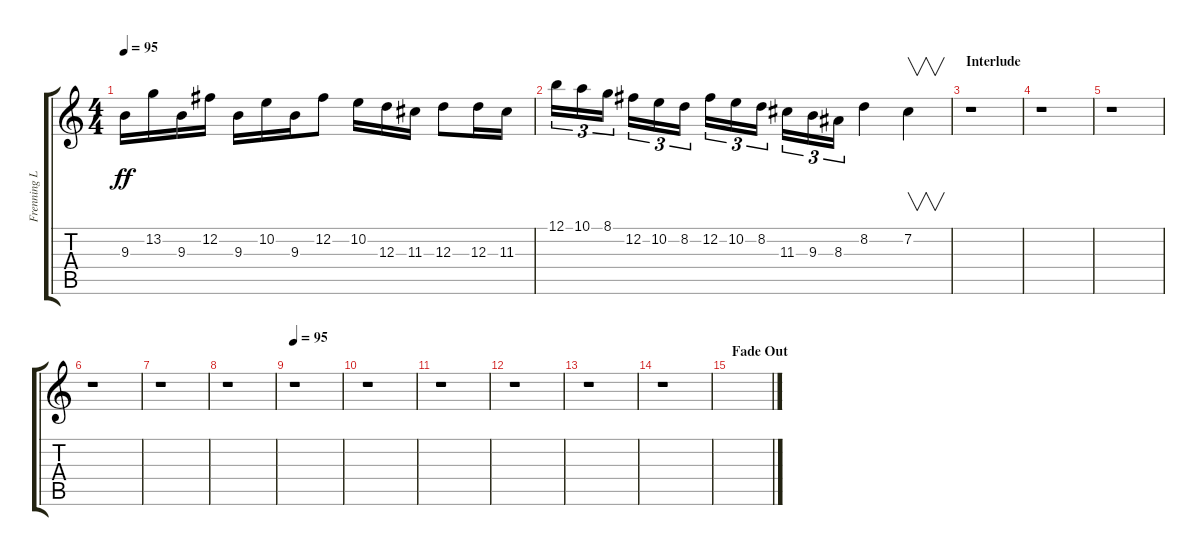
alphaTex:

\track ("Frenning Lead" "Frenning L") {instrument overdrivenguitar}
\staff {score tabs}
\tuning (B3 Gb3 D3 A2 E2 B1) {hide}
\ts (4 4)
\tempo 95
\clef g2
\ks c
9.3.16{dy ff} 13.2.16 9.3.16 12.2.16 9.3.16 10.2.16 9.3.16 12.2.8 10.2.16 12.3.16 11.3.16 12.3.8 12.3.16 11.3.16 |
12.1.16{tu (3 2)} 10.1.16{tu (3 2)} 8.1.16{tu (3 2)} 12.2.16{tu (3 2)} 10.2.16{tu (3 2)} 8.2.16{tu (3 2)} 12.2.16{tu (3 2)} 10.2.16{tu (3 2)} 8.2.16{tu (3 2)} 11.3.16{tu (3 2)} 9.3.16{tu (3 2)} 8.3.16{tu (3 2)} 8.2.4 7.2.4{v} |
\section ("" "Interlude")
r.1 |
r.1 |
r.1 |
r.1 |
r.1 |
r.1 |
\tempo 95
r.1 |
r.1 |
r.1 |
r.1 |
r.1 |
r.1 |
\section ("" "Fade Out")
